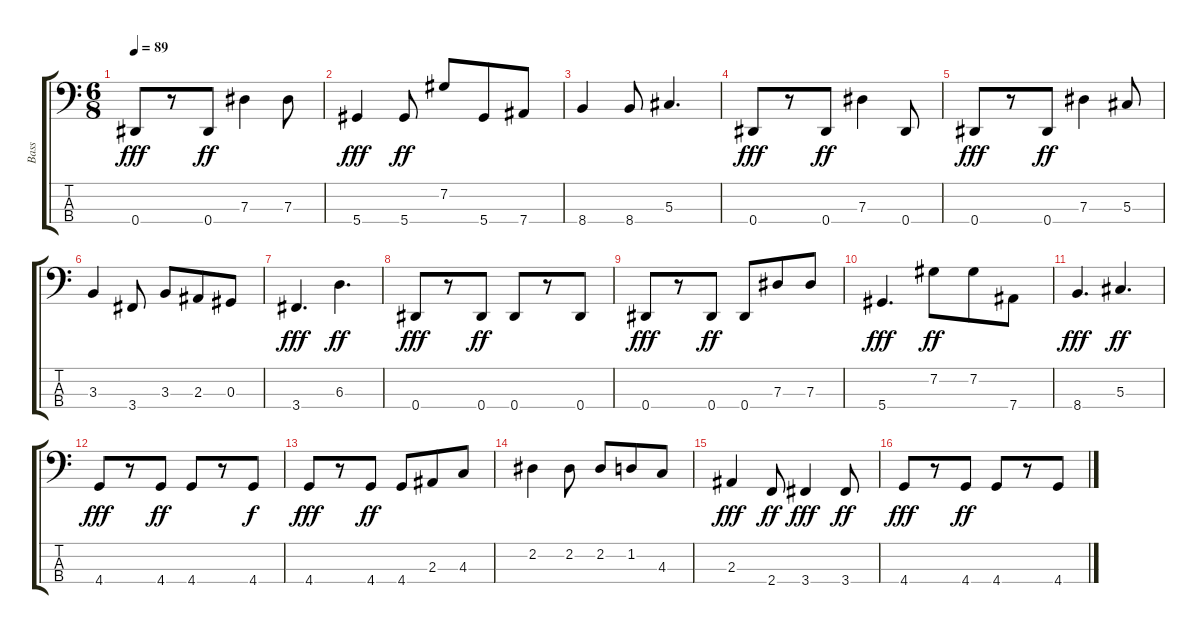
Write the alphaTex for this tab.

\track ("Bass" "Bass") {instrument electricbassfinger}
\staff {score tabs}
\tuning (Gb2 Db2 Ab1 Eb1) {hide}
\ts (6 8)
\tempo 89
\clef f4
\ks c
0.4.8{dy fff} r.8 0.4.8{dy ff} 7.3.4 7.3.8 |
5.4.4{dy fff} 5.4.8{dy ff} 7.2.8 5.4.8 7.4.8 |
8.4.4 8.4.8 5.3.4{d} |
0.4.8{dy fff} r.8 0.4.8{dy ff} 7.3.4 0.4.8 |
0.4.8{dy fff} r.8 0.4.8{dy ff} 7.3.4 5.3.8 |
3.3.4 3.4.8 3.3.8 2.3.8 0.3.8 |
3.4.4{d dy fff} 6.3.4{d dy ff} |
0.4.8{dy fff} r.8 0.4.8{dy ff} 0.4.8 r.8 0.4.8 |
0.4.8{dy fff} r.8 0.4.8{dy ff} 0.4.8 7.3.8 7.3.8 |
5.4.4{d dy fff} 7.2.8{dy ff} 7.2.8 7.4.8 |
8.4.4{d dy fff} 5.3.4{d dy ff} |
4.4.8{dy fff} r.8 4.4.8{dy ff} 4.4.8 r.8 4.4.8{dy f} |
4.4.8{dy fff} r.8 4.4.8{dy ff} 4.4.8 2.3.8 4.3.8 |
2.2.4 2.2.8 2.2.8 1.2.8 4.3.8 |
2.3.4{dy fff} 2.4.8{dy ff} 3.4.4{dy fff} 3.4.8{dy ff} |
4.4.8{dy fff} r.8 4.4.8{dy ff} 4.4.8 r.8 4.4.8
